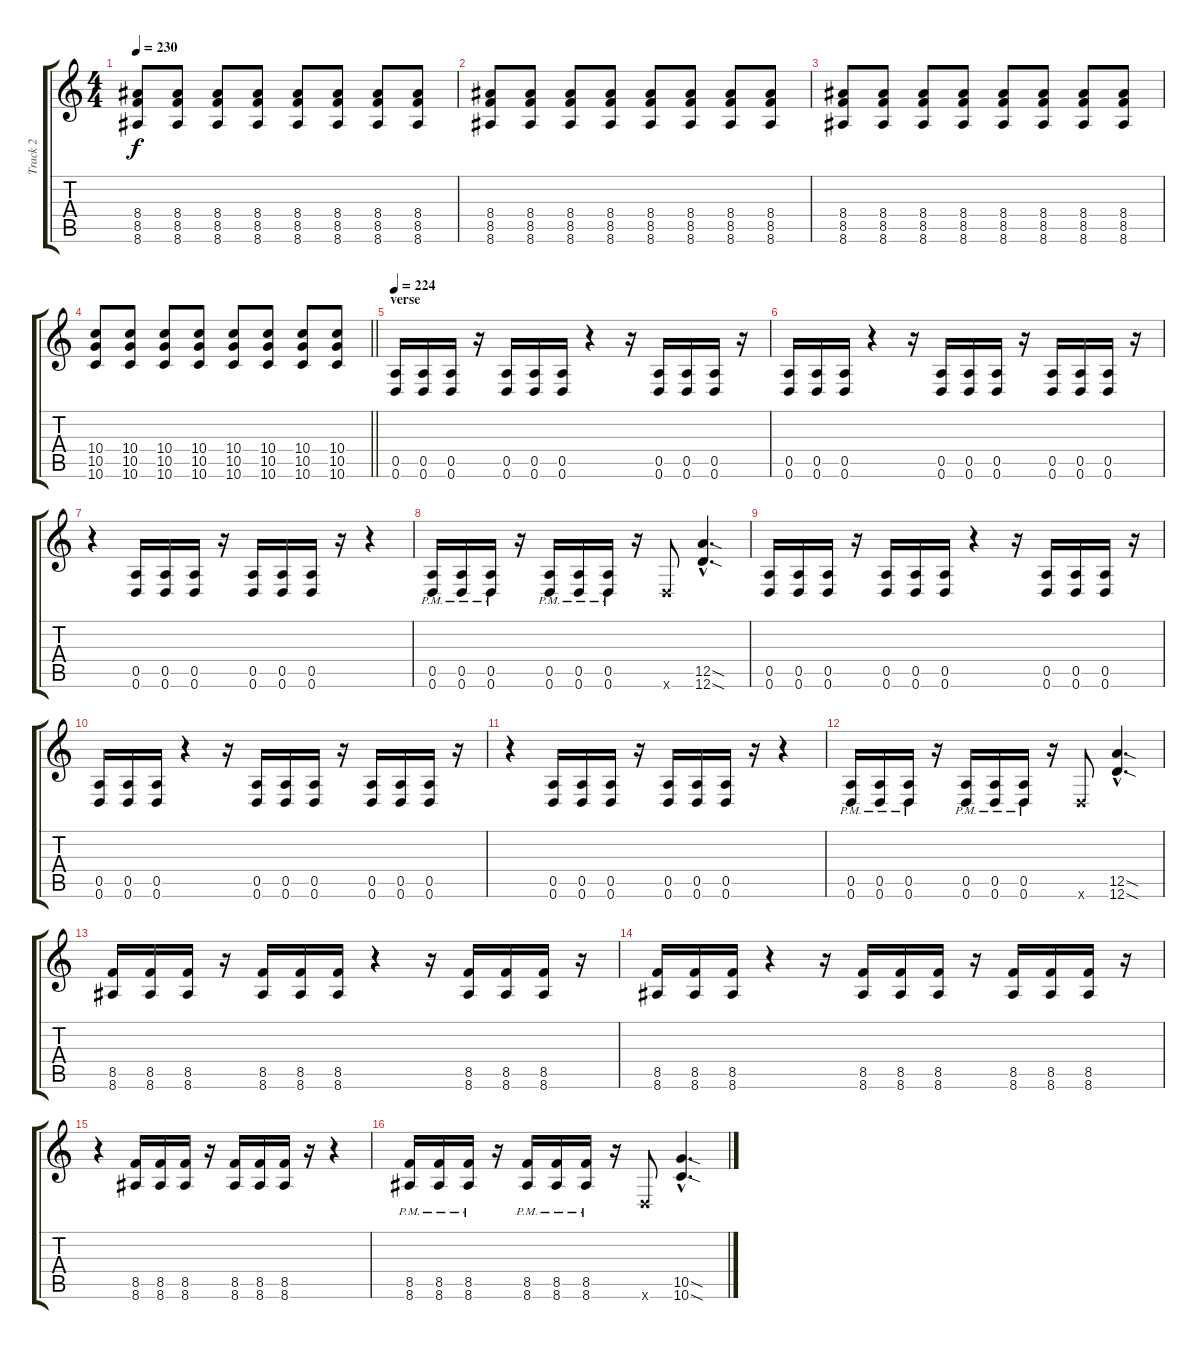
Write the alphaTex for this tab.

\track ("Track 2" "Track 2") {instrument distortionguitar}
\staff {score tabs}
\tuning (E4 B3 G3 D3 A2 D2) {hide}
\ts (4 4)
\tempo 230
\clef g2
\ks c
(8.4 8.5 8.6).8{dy f} (8.4 8.5 8.6).8 (8.4 8.5 8.6).8 (8.4 8.5 8.6).8 (8.4 8.5 8.6).8 (8.4 8.5 8.6).8 (8.4 8.5 8.6).8 (8.4 8.5 8.6).8 |
(8.4 8.5 8.6).8 (8.4 8.5 8.6).8 (8.4 8.5 8.6).8 (8.4 8.5 8.6).8 (8.4 8.5 8.6).8 (8.4 8.5 8.6).8 (8.4 8.5 8.6).8 (8.4 8.5 8.6).8 |
(8.4 8.5 8.6).8 (8.4 8.5 8.6).8 (8.4 8.5 8.6).8 (8.4 8.5 8.6).8 (8.4 8.5 8.6).8 (8.4 8.5 8.6).8 (8.4 8.5 8.6).8 (8.4 8.5 8.6).8 |
\barLineRight lightlight
(10.4 10.5 10.6).8 (10.4 10.5 10.6).8 (10.4 10.5 10.6).8 (10.4 10.5 10.6).8 (10.4 10.5 10.6).8 (10.4 10.5 10.6).8 (10.4 10.5 10.6).8 (10.4 10.5 10.6).8 |
\section ("" "verse")
\tempo 224
(0.5 0.6).16 (0.5 0.6).16 (0.5 0.6).16 r.16 (0.5 0.6).16 (0.5 0.6).16 (0.5 0.6).16 r.4 r.16 (0.5 0.6).16 (0.5 0.6).16 (0.5 0.6).16 r.16 |
(0.5 0.6).16 (0.5 0.6).16 (0.5 0.6).16 r.4 r.16 (0.5 0.6).16 (0.5 0.6).16 (0.5 0.6).16 r.16 (0.5 0.6).16 (0.5 0.6).16 (0.5 0.6).16 r.16 |
r.4 (0.5 0.6).16 (0.5 0.6).16 (0.5 0.6).16 r.16 (0.5 0.6).16 (0.5 0.6).16 (0.5 0.6).16 r.16 r.4 |
(0.5{pm} 0.6{pm}).16 (0.5{pm} 0.6{pm}).16 (0.5{pm} 0.6{pm}).16 r.16 (0.5{pm} 0.6{pm}).16 (0.5{pm} 0.6{pm}).16 (0.5{pm} 0.6{pm}).16 r.16 0.6{x}.8 (12.5{sod hac} 12.6{sod hac}).4{d} |
(0.5 0.6).16 (0.5 0.6).16 (0.5 0.6).16 r.16 (0.5 0.6).16 (0.5 0.6).16 (0.5 0.6).16 r.4 r.16 (0.5 0.6).16 (0.5 0.6).16 (0.5 0.6).16 r.16 |
(0.5 0.6).16 (0.5 0.6).16 (0.5 0.6).16 r.4 r.16 (0.5 0.6).16 (0.5 0.6).16 (0.5 0.6).16 r.16 (0.5 0.6).16 (0.5 0.6).16 (0.5 0.6).16 r.16 |
r.4 (0.5 0.6).16 (0.5 0.6).16 (0.5 0.6).16 r.16 (0.5 0.6).16 (0.5 0.6).16 (0.5 0.6).16 r.16 r.4 |
(0.5{pm} 0.6{pm}).16 (0.5{pm} 0.6{pm}).16 (0.5{pm} 0.6{pm}).16 r.16 (0.5{pm} 0.6{pm}).16 (0.5{pm} 0.6{pm}).16 (0.5{pm} 0.6{pm}).16 r.16 0.6{x}.8 (12.5{sod hac} 12.6{sod hac}).4{d} |
(8.5 8.6).16 (8.5 8.6).16 (8.5 8.6).16 r.16 (8.5 8.6).16 (8.5 8.6).16 (8.5 8.6).16 r.4 r.16 (8.5 8.6).16 (8.5 8.6).16 (8.5 8.6).16 r.16 |
(8.5 8.6).16 (8.5 8.6).16 (8.5 8.6).16 r.4 r.16 (8.5 8.6).16 (8.5 8.6).16 (8.5 8.6).16 r.16 (8.5 8.6).16 (8.5 8.6).16 (8.5 8.6).16 r.16 |
r.4 (8.5 8.6).16 (8.5 8.6).16 (8.5 8.6).16 r.16 (8.5 8.6).16 (8.5 8.6).16 (8.5 8.6).16 r.16 r.4 |
(8.5{pm} 8.6{pm}).16 (8.5{pm} 8.6{pm}).16 (8.5{pm} 8.6{pm}).16 r.16 (8.5{pm} 8.6{pm}).16 (8.5{pm} 8.6{pm}).16 (8.5{pm} 8.6{pm}).16 r.16 0.6{x}.8 (10.5{sod hac} 10.6{sod hac}).4{d}
